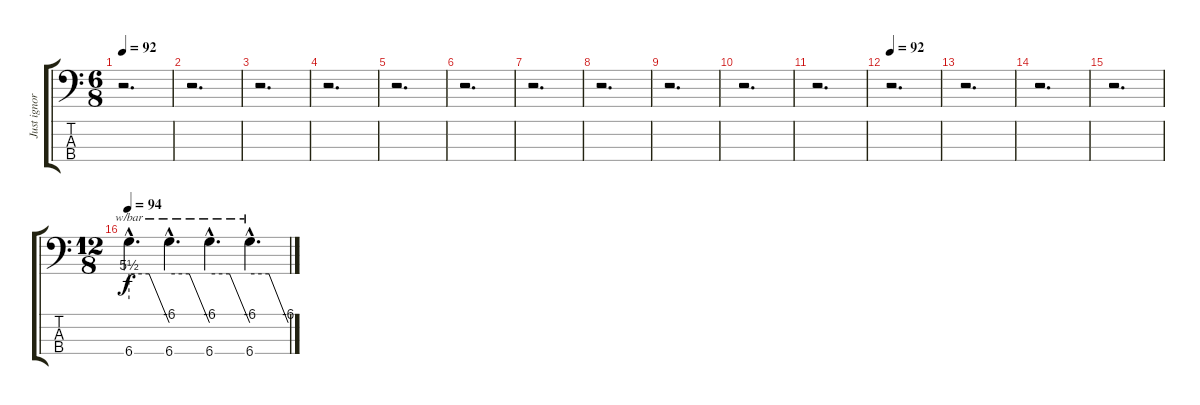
\track ("Just ignore this track" "Just ignor") {instrument fretlessbass}
\staff {score tabs}
\tuning (G2 D2 A1 D1) {hide}
\ts (6 8)
\tempo 92
\clef f4
\ks c
r.2{d dy f} |
r.2{d} |
r.2{d} |
r.2{d} |
r.2{d} |
r.2{d} |
r.2{d} |
r.2{d} |
r.2{d} |
r.2{d} |
r.2{d} |
\tempo 92
r.2{d} |
r.2{d} |
r.2{d} |
r.2{d} |
\ts (12 8)
\tempo 94
6.4{hac}.4{d tbe (custom default 0 22 30 22 60 -24)} 6.4{hac}.4{d tbe (custom default 0 22 30 22 60 -24)} 6.4{hac}.4{d tbe (custom default 0 22 30 22 60 -24)} 6.4{hac}.4{d tbe (custom default 0 22 30 22 60 -24)}
